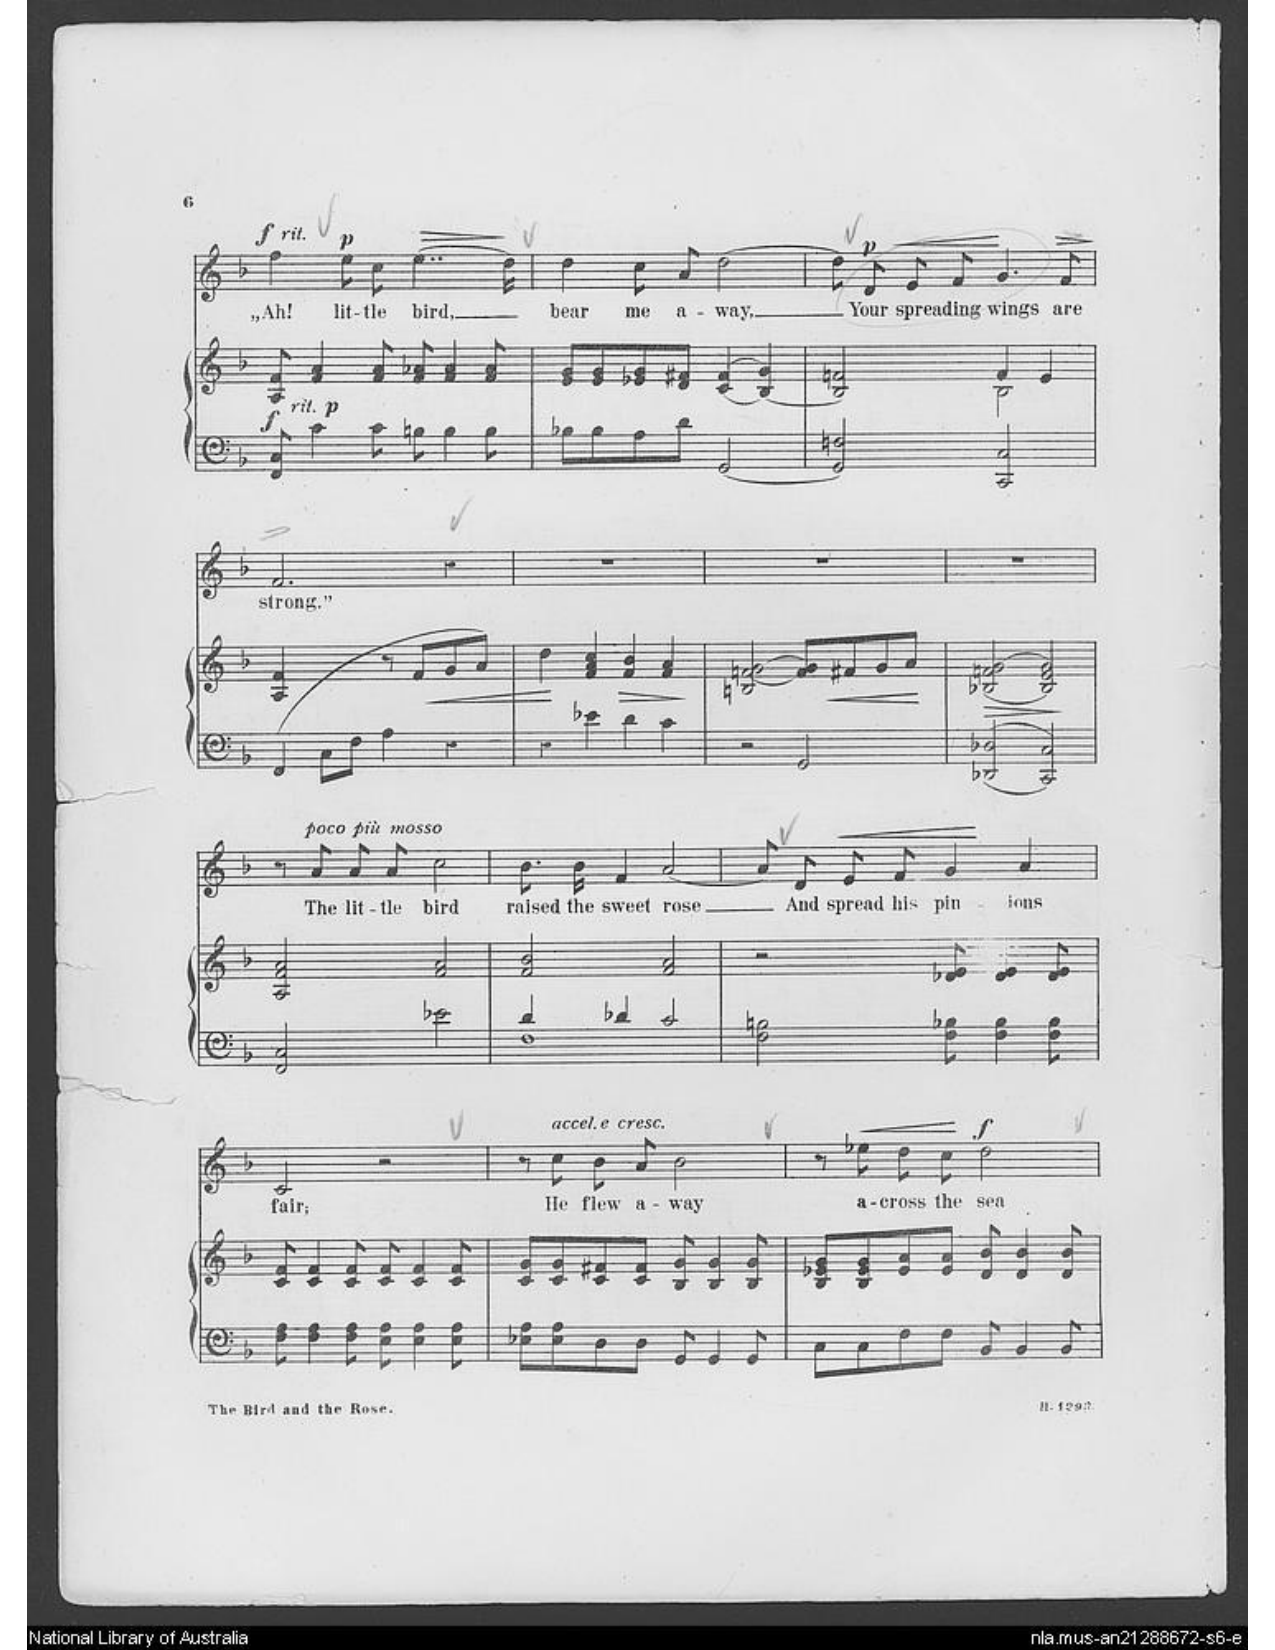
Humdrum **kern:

**kern	**kern	**dynam	**kern	**text	**dynam
*part2	*part2	*part2	*part1	*part1	*part1
*staff3	*staff2	*staff2/3	*staff1	*staff1	*staff1
*I"Piano	*	*	*I"Voice	*	*
*I'Pno	*	*	*	*	*
*clefF4	*clefG2	*	*clefG2	*	*
*k[b-]	*k[b-]	*	*k[b-]	*	*
*M4/4	*M4/4	*	*M4/4	*	*
*met(c)	*met(c)	*	*met(c)	*	*
=36	=36	=36	=36	=36	=36
!	!	!LO:DY:b	!	!	!
!	!	!LO:DY:n=1:b	!	!	!LO:DY:a
!	!	!	!	!	!LO:DY:n=1:a
8FF/ 8C/	8A/ 8f/	f other-dynamics	4ff\	“Ah!	f other-dynamics
!	!	!LO:DY:n=2:b	!	!	!
4c\	4f/ 4a/	p	.	.	.
!	!	!	!	!	!LO:DY:n=2:a
.	.	.	8ee\L	lit-	p
8c\	8f/ 8a/	.	8cc\J	-tle	.
!	!	!	!	!	!LO:HP:b
8Bn\	8f/ 8a-X/	.	(4..ee\	bird,	>
4B\	4f/ 4a-/	.	.	.	.
8B\	8f/ 8a-/	.	.	.	.
.	.	.	16dd\)	.	.
.	.	.	.	.	]
=37	=37	=37	=37	=37	=37
8B-X\L	8e/ 8g/L	.	4dd\	bear	.
8B-\	8e/ 8g/	.	.	.	.
8A\	8e-X/ 8g/	.	8cc\L	me	.
8d\J	8d/ 8f#X/J	.	8a\J	a-	.
[2GG/	(>(4c/ 4f#/	.	[2dd\	-way,	.
.	[4B-/ 4g/))	.	.	.	.
=38	=38	=38	=38	=38	=38
*	*^	*	*	*	*
2GG/] 2Fn/	2B-/] 2fn/	2ryy	.	8dd/L]	.	.
!	!	!	!	!	!	!LO:DY:a
.	.	.	.	8d/J	Your	p
!	!	!	!	!	!	!LO:HP:b
.	.	.	.	8e/L	spread-	<
.	.	.	.	8f/J	-ing	.
2CC/ 2C/	4f/	2B-\	.	4.g/	wings	[
.	4e/	.	.	.	.	.
!	!	!	!	!	!	!LO:HP:b
.	.	.	.	8f/	are	>
*	*v	*v	*	*	*	*
.	.	.	.	.	]
=39	=39	=39	=39	=39	=39
(>4FF/	4A/ 4f/	.	2.f/	strong.”	.
8C\L	4r	.	.	.	.
8F\J	.	.	.	.	.
4A\	8r	.	.	.	.
!	!	!LO:HP:b	!	!	!
.	8f/L	<	.	.	.
4r	8g/	.	4r	.	.
.	(8a/J	.	.	.	.
=40	=40	=40	=40	=40	=40
4r	4dd\	.	1r	.	.
4e-X\	4f/ 4a/ 4cc/	[	.	.	.
!	!	!LO:HP:b	!	!	!
4d\	4f/ 4b-/	>	.	.	.
4c\	4f/ 4a/	.	.	.	.
.	.	]	.	.	.
=41	=41	=41	=41	=41	=41
2r	2Bn/ [2fn/ [2g/	.	1r	.	.
2GG/	8f/] 8g/]L	.	.	.	.
!	!	!LO:HP:b	!	!	!
.	8f#X/	<	.	.	.
.	8g/	.	.	.	.
.	8a/J	.	.	.	.
.	.	[	.	.	.
=42	=42	=42	=42	=42	=42
!	!	!LO:HP:b	!	!	!
2DD-X/ 2D-X/	[2B-X/ 2fn/ 2g/	>	1r	.	.
2CC/ 2C/	2B-/] 2e/ 2g/)	]	.	.	.
=43	=43	=43	=43	=43	=43
2FF/ 2C/	2A/ 2f/ 2a/	.	8r	.	.
!	!	!	!LO:TX:i:t=poco più mosso	!	!
.	.	.	8a/	The	.
.	.	.	8a/L	lit-	.
.	.	.	8a/J	-tle	.
2e-X\	2f/ 2a/	.	2cc\	bird	.
=44	=44	=44	=44	=44	=44
*^	*	*	*	*	*
4d/	1F	2f/ 2b-/	.	8.b-\L	raised	.
.	.	.	.	16b-\Jk	the	.
4d-X/	.	.	.	4f/	sweet	.
2c/	.	2f/ 2a/	.	[2a/	rose	.
*v	*v	*	*	*	*	*
=45	=45	=45	=45	=45	=45
2F\ 2Bn\	2r	.	8a/L]	.	.
!	!	!	!	!	!LO:HP:b
.	.	.	8d/J	And	<
.	.	.	8e/L	spread	.
.	.	.	8f/J	his	.
8F\ 8B-X\	8d-X/ 8e/	.	4g/	pin-	[
4F\ 4B-\	4d-/ 4e/	.	.	.	.
.	.	.	4a/	-ions	.
8F\ 8B-\	8d-/ 8e/	.	.	.	.
=46	=46	=46	=46	=46	=46
8F\ 8A\	8c/ 8f/	.	2c/	fair;	.
4F\ 4A\	4c/ 4f/	.	.	.	.
8F\ 8A\	8c/ 8f/	.	.	.	.
8E\ 8A\	8c/ 8f/	.	2r	.	.
4E\ 4A\	4c/ 4f/	.	.	.	.
8E\ 8A\	8c/ 8f/	.	.	.	.
=47	=47	=47	=47	=47	=47
8E-X\ 8A\L	8c/ 8g/L	.	8r	.	.
!	!	!	!LO:TX:i:t=accel. e cresc.	!	!
8E-\ 8A\	8c/ 8g/	.	8cc\	He	.
8D\	8c/ 8f#X/	.	8b-/L	flew	.
8D\J	8c/ 8f#/J	.	8a/J	a-	.
8GG/	8B-/ 8g/	.	2b-\	-way	.
4GG/	4B-/ 4g/	.	.	.	.
8GG/	8B-/ 8g/	.	.	.	.
=48	=48	=48	=48	=48	=48
8C\L	8B-/ 8e-X/ 8g/L	.	8r	.	.
!	!	!	!	!	!LO:HP:b
8C\	8B-/ 8e-/ 8g/	.	8ee-X\	a-	<
8F\	8e-/ 8a/	.	8dd\L	-cross	.
8F\J	8e-/ 8a/J	.	8cc\J	the	[
!	!	!	!	!	!LO:DY:a
8BB-/	8d/ 8b-/	.	2dd\	sea	f
4BB-/	4d/ 4b-/	.	.	.	.
8BB-/	8d/ 8b-/	.	.	.	.
=	=	=	=	=	=
*-	*-	*-	*-	*-	*-
